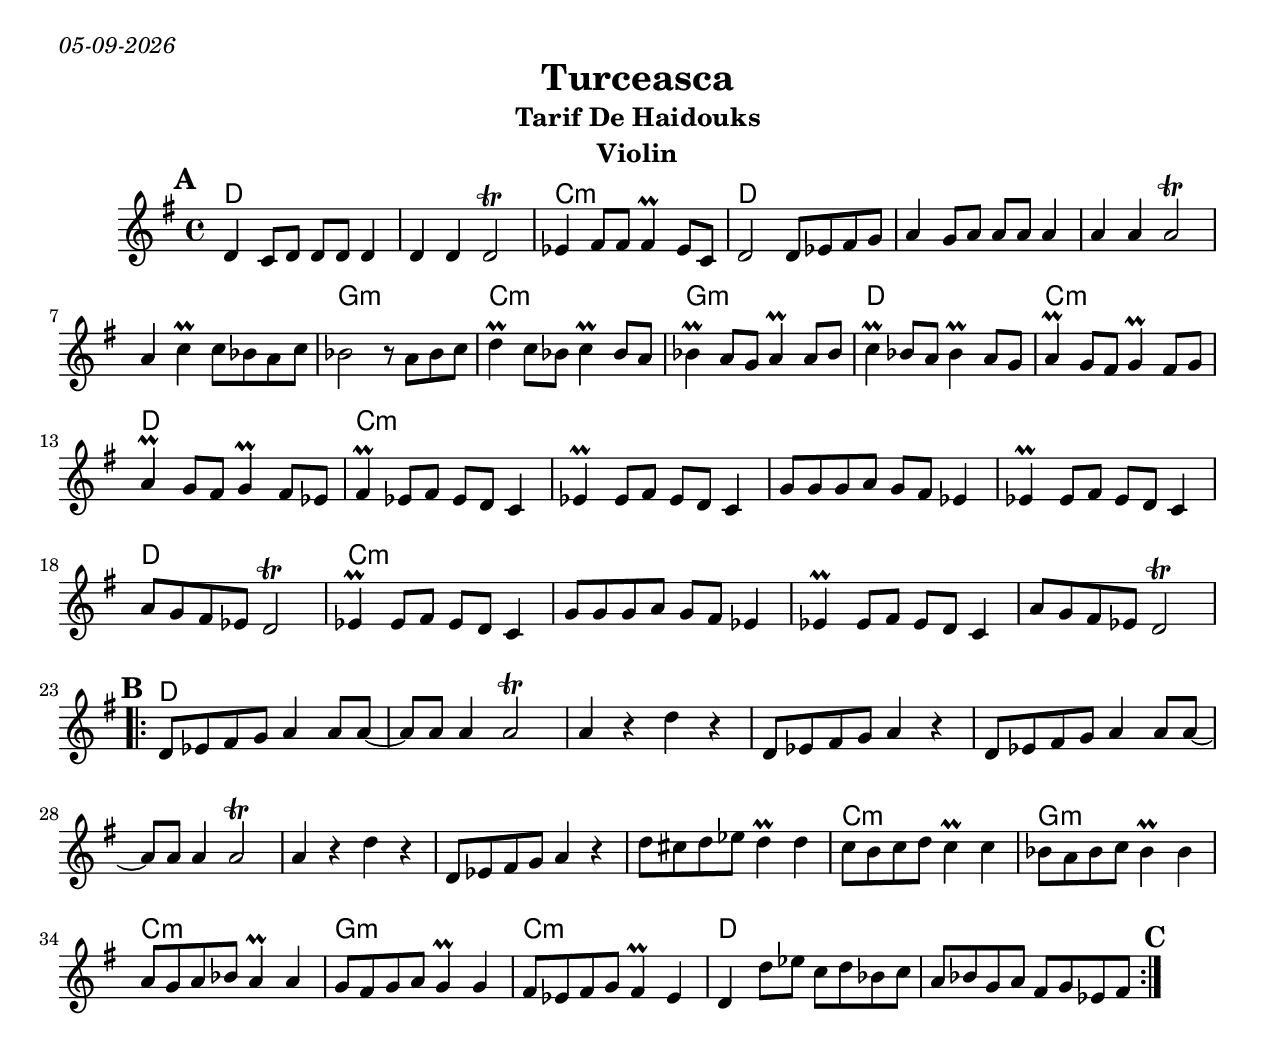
\version "2.20.0"
\include "english.ly"
\paper{
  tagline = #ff
  print-all-headers = ##t
  #(set-paper-size "letter")
}
date = #(strftime "%d-%m-%Y" (localtime (current-time)))

\markup{ \italic{ \date }  }

%\markup{ Got something to say? }

global = {
  \clef treble
  \key g \major

  \time 4/4
  \set Score.markFormatter = #format-mark-box-alphabet
}

%#################################### Melody ########################
melody = \relative c' {
  \global
  %\partial 4 g4    %lead in notes
  \mark \default
   d4 c8 d d d d4
   d4 d d2\trill
   ef4 fs8 fs fs4 \prall ef8 c
   d2 d8 ef fs g

   a4 g8 a a a a4|
   a4 a a2 \trill
   a4 c \prall c8 bf a c
   bf2 r8 a bf c

   d4\prall c8 bf c4\prall bf8 a
   bf4 \prall a8 g a4 \prall a8 bf % end 2nd line
   c4 \prall bf8 a bf4 \prall a8 g
   a4 \prall g8 fs g4\prall fs8 g

   a4 \prall g8 fs g4 \prall fs8 ef
   fs4\prall ef8 fs ef d c4 % 3rd line
   ef4 \prall ef8 fs ef d c4
   g'8 g g a g fs ef4
   ef4 \prall ef8 fs ef d c4
   a'8 g fs ef d2 \trill %end 4

 ef4 \prall ef8 fs ef d c4
   g'8 g g a g fs ef4
   ef4 \prall ef8 fs ef d c4
   a'8 g fs ef d2 \trill %end 4
 \break

  \repeat volta 2{
    \mark \default
   d8 ef fs g a4  a8 a~
   a8 a a4 a2\trill
   a4 r d4 r
   d,8 ef fs g a4 r


   d,8 ef fs g a4 a8 a~
   a8 a a4 a2 \trill
   a4 r d r
   d,8 ef fs g a4 r|

   d8 cs d ef d4\prall d
   c8 b c d c4\prall c
   bf8 a bf c bf4\prall bf
   a8 g a bf a4\prall a

   g8 fs g a g4\prall g
   fs8 ef fs g fs4\prall ef|
   d4 d'8 ef c d bf c
   a8 bf g a fs g ef fs
  }
  \alternative {
    { }
    { }
  }

  \repeat volta 2{
    \mark \default
  }

}
%#### ############# Chords #######################
harmonies = \chordmode {
 d1*2
 c1:m
 d1*4
 g1:m
 c1:m
 g1:m
 d1
 c1:m
 d1
 c1*4:m
 d1
 c1*4:m
 %b
 d1*9
 c1:m
 g1:m
 c1:m
 g1:m
 c1:m
 d1*3
}

\score {
  % transpose score below
  %\transpose c d
  <<
    \new ChordNames {
      \set chordChanges = ##f
      \harmonies
    }
    \new Staff   \melody
  >>
  \header{
    title= "Turceasca"
    subtitle="Tarif De Haidouks"
    composer= ""

    instrument = "Violin"
    arranger= ""
  }
  \midi{\tempo 4 = 120}
  \layout{indent = 1.0\cm}
}
%{
% more verses:
\markup{}
\markup {
  \font-size #2
  \fill-line {
    \hspace #0.1 % distance from left margin
    \column {
      \line { "1."
\column {
 ""
}
      }
      \hspace #0.2 % vertical distance between verses
      \line { "2."
\column {
""
}
      }
    }
    \hspace #0.1  % horiz. distance between columns
    \column {
      \line { "3."
\column {
 ""
}
      }
      \hspace #0.2 % distance between verses
      \line { "4."
\column {
""
}
      }
    }
    \hspace #0.1 % distance to right margin
  }
}

%}